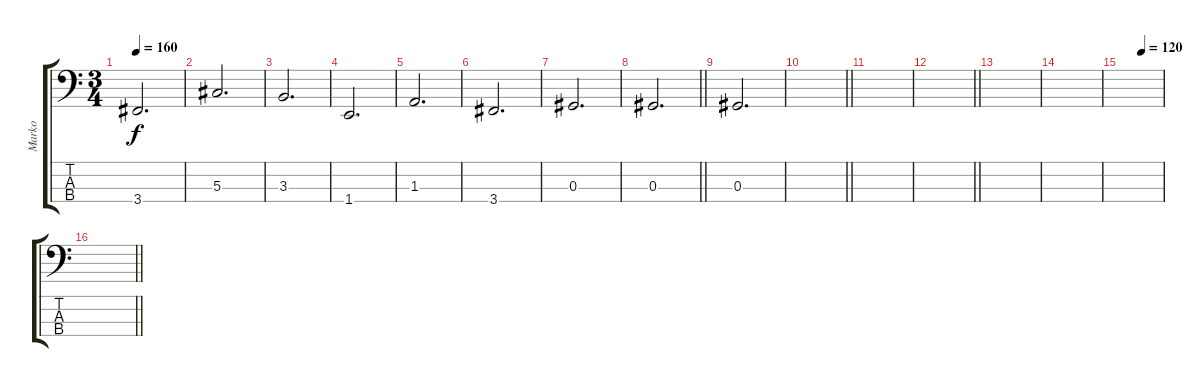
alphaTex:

\track ("Marko" "Marko") {instrument electricbasspick}
\staff {score tabs}
\tuning (Gb2 Db2 Ab1 Eb1) {hide}
\ts (3 4)
\tempo 160
\clef f4
\ks c
3.4.2{d dy f} |
5.3.2{d} |
3.3.2{d} |
1.4.2{d} |
1.3.2{d} |
3.4.2{d} |
0.3.2{d} |
\barLineRight lightlight
0.3.2{d} |
0.3.2{d} |
\barLineRight lightlight
|
|
\barLineRight lightlight
|
|
|
\tempo (120 0.5)
|
\barLineRight lightlight
